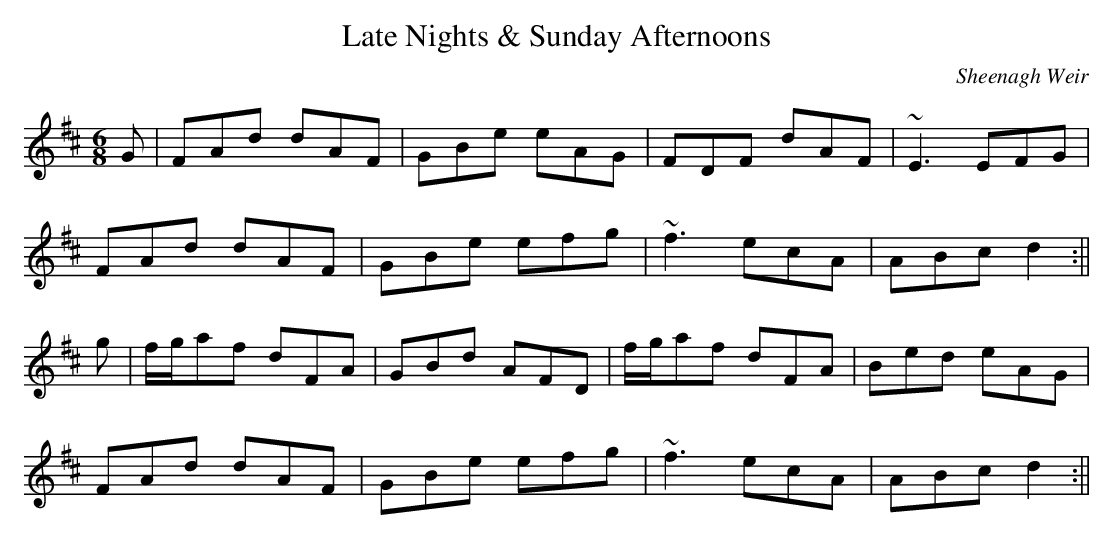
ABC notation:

X:1
T:Late Nights & Sunday Afternoons
M:6/8
L:1/8
C:Sheenagh Weir
K:D
G|FAd dAF|GBe eAG|FDF dAF|~E3 EFG|!
FAd dAF|GBe efg|~f3 ecA|ABc d2 :||!
g|f/2g/2af dFA|GBd AFD|f/2g/2af dFA|Bed eAG|!
FAd dAF|GBe efg|~f3 ecA|ABc d2 :||!
